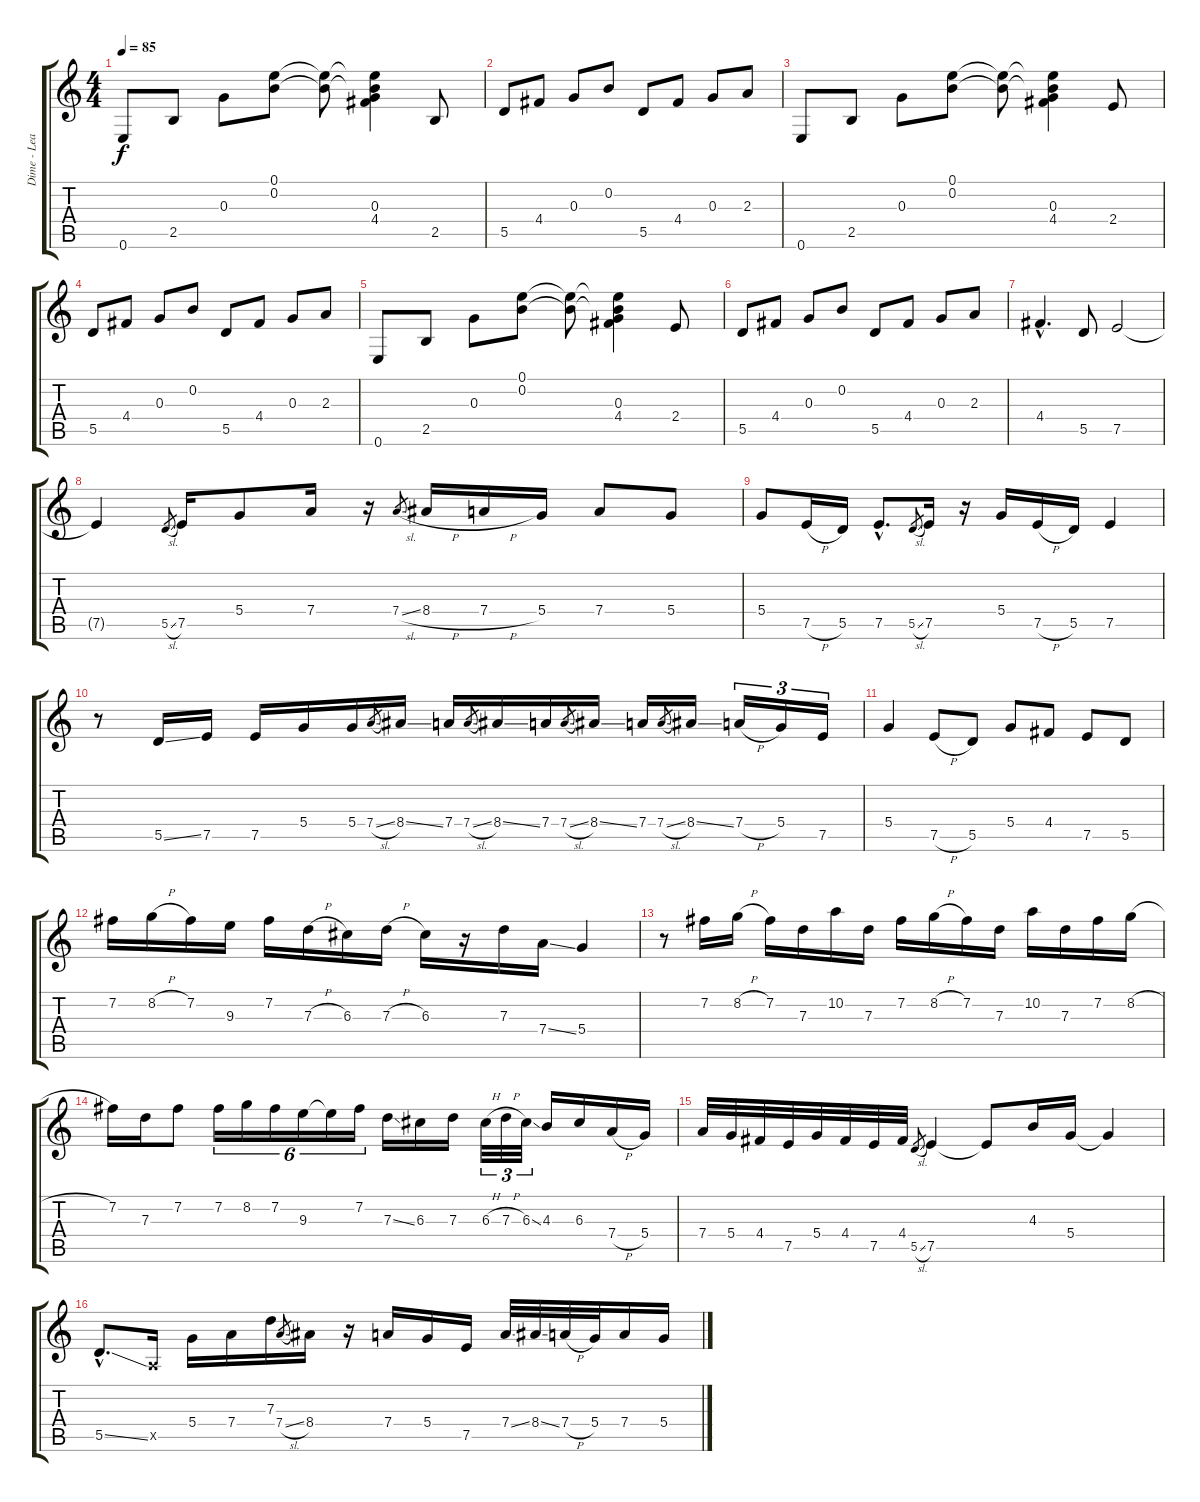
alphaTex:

\track ("Dime - Lead Guitar" "Dime - Lea") {instrument acousticguitarsteel}
\staff {score tabs}
\tuning (E4 B3 G3 D3 A2 E2) {hide}
\ts (4 4)
\tempo 85
\clef g2
\ks c
0.6.8{dy f} 2.5.8 0.3.8 (0.1 0.2).8 (0.1{t} 0.2{t}).8 (0.1{t} 0.2{t} 0.3 4.4).4 2.5.8 |
5.5.8 4.4.8 0.3.8 0.2.8 5.5.8 4.4.8 0.3.8 2.3.8 |
0.6.8 2.5.8 0.3.8 (0.1 0.2).8 (0.1{t} 0.2{t}).8 (0.1{t} 0.2{t} 0.3 4.4).4 2.4.8 |
5.5.8 4.4.8 0.3.8 0.2.8 5.5.8 4.4.8 0.3.8 2.3.8 |
0.6.8 2.5.8 0.3.8 (0.1 0.2).8 (0.1{t} 0.2{t}).8 (0.1{t} 0.2{t} 0.3 4.4).4 2.4.8 |
5.5.8 4.4.8 0.3.8 0.2.8 5.5.8 4.4.8 0.3.8 2.3.8 |
4.4{hac}.4{d volume 16 balance 8 instrument acousticguitarnylon} 5.5.8 7.5.2 |
7.5{t}.4 5.5{sl}.8{gr} 7.5.16 5.4.8 7.4.16 r.16 7.4{sl}.8{gr} 8.4{h}.16 7.4{h}.16 5.4.16 7.4.8 5.4.8 |
5.4.8 7.5{h}.16 5.5.16 7.5{hac}.8{d} 5.5{sl}.8{gr} 7.5.16 r.16 5.4.16 7.5{h}.16 5.5.16 7.5.4 |
r.8 5.5{ss}.16 7.5.16 7.5.16 5.4.16 5.4.16 7.4{sl}.8{gr} 8.4{ss}.16 7.4.16 7.4{sl}.8{gr} 8.4{ss}.16 7.4.16 7.4{sl}.8{gr} 8.4{ss}.16 7.4.16 7.4{sl}.8{gr} 8.4{ss}.16 7.4{h}.16{tu (3 2)} 5.4.16{tu (3 2)} 7.5.16{tu (3 2)} |
5.4.4 7.5{h}.8 5.5.8 5.4.8 4.4.8 7.5.8 5.5.8 |
7.2.16 8.2{h}.16 7.2.16 9.3.16 7.2.16 7.3{h}.16 6.3.16 7.3{h}.16 6.3.16 r.16 7.3.16 7.4{ss}.16 5.4.4 |
r.8 7.2.16 8.2{h}.16 7.2.16 7.3.16 10.2.16 7.3.16 7.2.16 8.2{h}.16 7.2.16 7.3.16 10.2.16 7.3.16 7.2.16 8.2{h}.16 |
7.2.16 7.3.16 7.2.8 7.2.16{tu (6 4)} 8.2.16{tu (6 4)} 7.2.16{tu (6 4)} 9.3.16{tu (6 4)} 9.3{t}.16{tu (6 4)} 7.2.16{tu (6 4)} 7.3{ss}.16 6.3.16 7.3.16 6.3{h}.32{tu (3 2)} 7.3{h}.32{tu (3 2)} 6.3{ss}.32{tu (3 2)} 4.3.16 6.3.16 7.4{h}.16 5.4.16 |
7.4.32 5.4.32 4.4.32 7.5.32 5.4.32 4.4.32 7.5.32 4.4.32 5.5{sl}.8{gr} 7.5.4 7.5{t}.8 4.3.16 5.4.16 5.4{t}.4 |
5.5{ss hac}.8{d} 0.5{x}.16 5.4.16 7.4.16 7.3.16 7.4{sl}.8{gr} 8.4.16 r.16 7.4.16 5.4.16 7.5.16 7.4{ss}.32 8.4{ss}.32 7.4{h}.32 5.4.32 7.4.16 5.4.16
